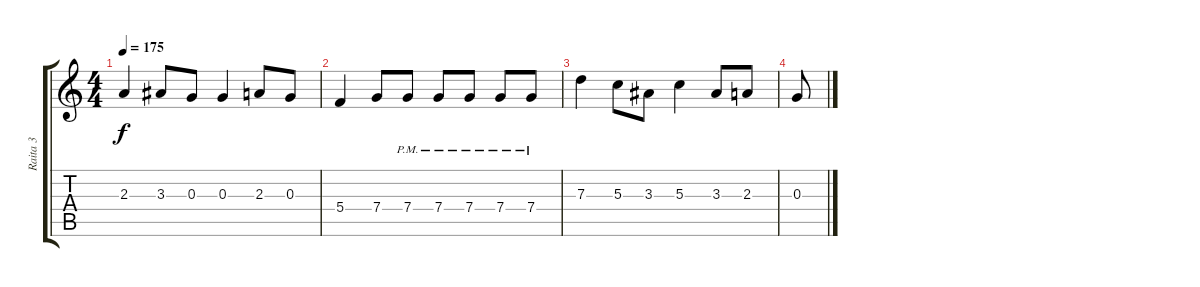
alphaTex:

\track ("Raita 3" "Raita 3") {instrument distortionguitar}
\staff {score tabs}
\tuning (E4 C4 G3 C3 G2 C2) {hide}
\ts (4 4)
\tempo 175
\clef g2
\ks c
2.3.4{dy f} 3.3.8 0.3.8 0.3.4 2.3.8 0.3.8 |
5.4.4 7.4.8 7.4{pm}.8 7.4{pm}.8 7.4{pm}.8 7.4{pm}.8 7.4{pm}.8 |
7.3.4 5.3.8 3.3.8 5.3.4 3.3.8 2.3.8 |
0.3.8
